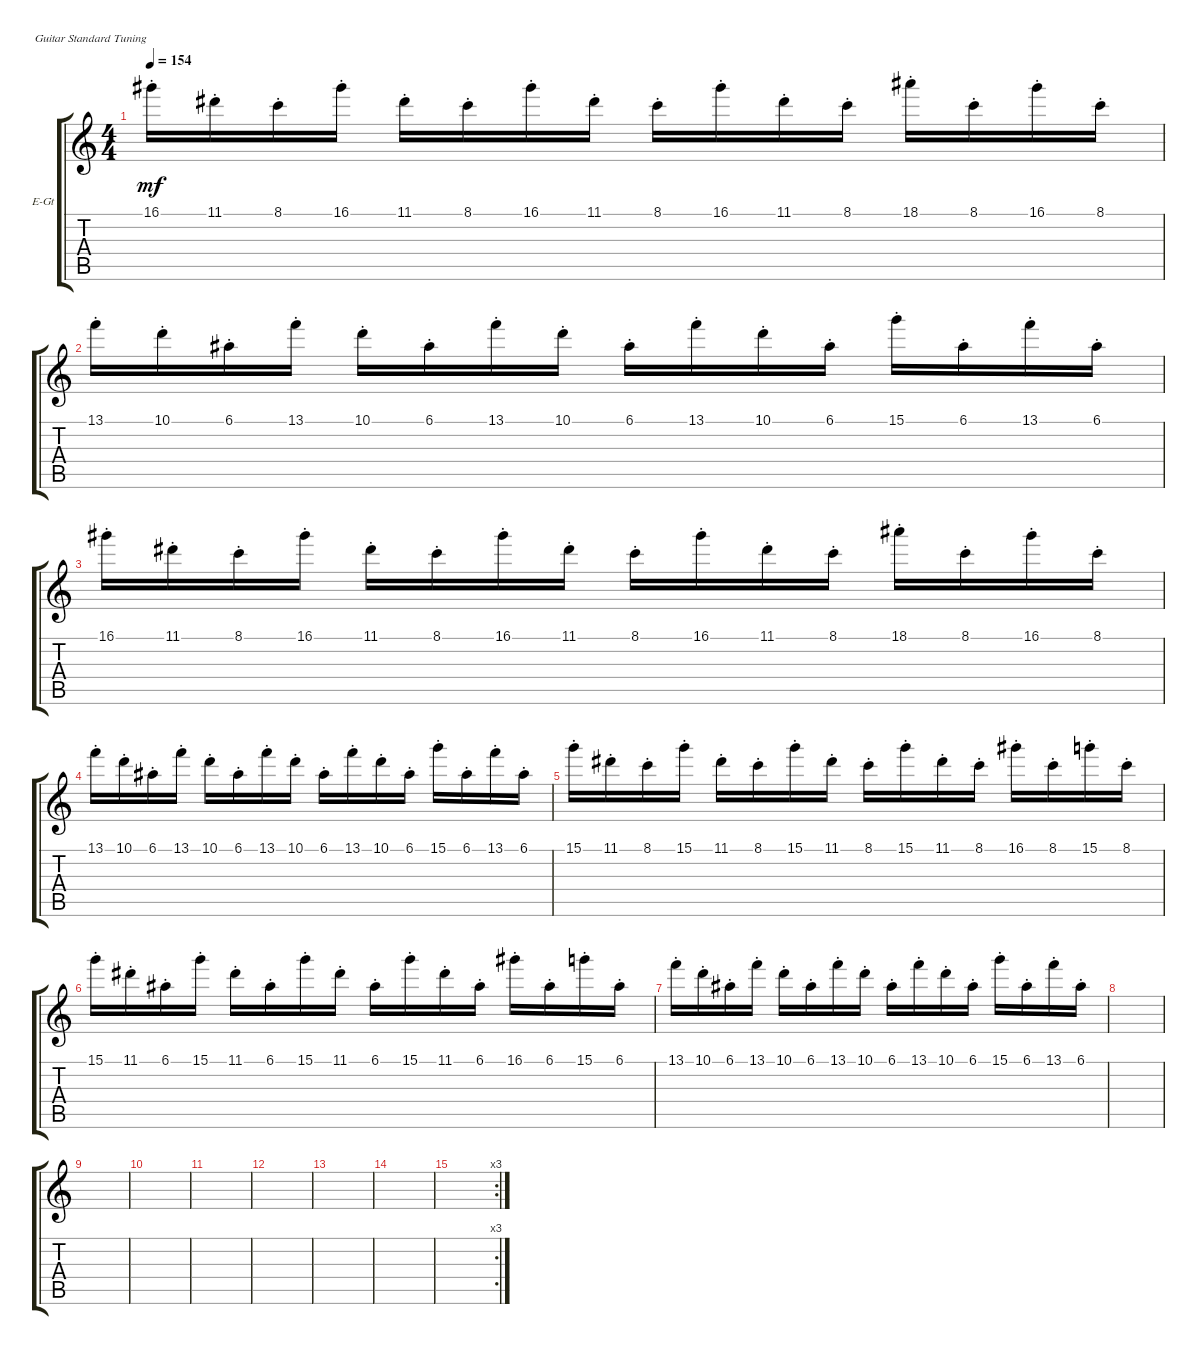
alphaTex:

\bracketExtendMode groupsimilarinstruments
\firstSystemTrackNameOrientation horizontal
\otherSystemsTrackNameOrientation horizontal
\track ("Rhythm" "E-Gt") {instrument distortionguitar}
\staff {score tabs}
\tuning (E4 B3 G3 D3 A2 E2)
\ts (4 4)
\tempo 154
\clef g2
\ks c
16.1{st}.16{dy mf} 11.1{st}.16 8.1{st}.16 16.1{st}.16 11.1{st}.16 8.1{st}.16 16.1{st}.16 11.1{st}.16 8.1{st}.16 16.1{st}.16 11.1{st}.16 8.1{st}.16 18.1{st}.16 8.1{st}.16 16.1{st}.16 8.1{st}.16 |
13.1{st}.16 10.1{st}.16 6.1{st}.16 13.1{st}.16 10.1{st}.16 6.1{st}.16 13.1{st}.16 10.1{st}.16 6.1{st}.16 13.1{st}.16 10.1{st}.16 6.1{st}.16 15.1{st}.16 6.1{st}.16 13.1{st}.16 6.1{st}.16 |
16.1{st}.16 11.1{st}.16 8.1{st}.16 16.1{st}.16 11.1{st}.16 8.1{st}.16 16.1{st}.16 11.1{st}.16 8.1{st}.16 16.1{st}.16 11.1{st}.16 8.1{st}.16 18.1{st}.16 8.1{st}.16 16.1{st}.16 8.1{st}.16 |
13.1{st}.16 10.1{st}.16 6.1{st}.16 13.1{st}.16 10.1{st}.16 6.1{st}.16 13.1{st}.16 10.1{st}.16 6.1{st}.16 13.1{st}.16 10.1{st}.16 6.1{st}.16 15.1{st}.16 6.1{st}.16 13.1{st}.16 6.1{st}.16 |
15.1{st}.16 11.1{st}.16 8.1{st}.16 15.1{st}.16 11.1{st}.16 8.1{st}.16 15.1{st}.16 11.1{st}.16 8.1{st}.16 15.1{st}.16 11.1{st}.16 8.1{st}.16 16.1{st}.16 8.1{st}.16 15.1{st}.16 8.1{st}.16 |
15.1{st}.16 11.1{st}.16 6.1{st}.16 15.1{st}.16 11.1{st}.16 6.1{st}.16 15.1{st}.16 11.1{st}.16 6.1{st}.16 15.1{st}.16 11.1{st}.16 6.1{st}.16 16.1{st}.16 6.1{st}.16 15.1{st}.16 6.1{st}.16 |
13.1{st}.16 10.1{st}.16 6.1{st}.16 13.1{st}.16 10.1{st}.16 6.1{st}.16 13.1{st}.16 10.1{st}.16 6.1{st}.16 13.1{st}.16 10.1{st}.16 6.1{st}.16 15.1{st}.16 6.1{st}.16 13.1{st}.16 6.1{st}.16 |
|
|
|
|
|
|
|
\rc 3
